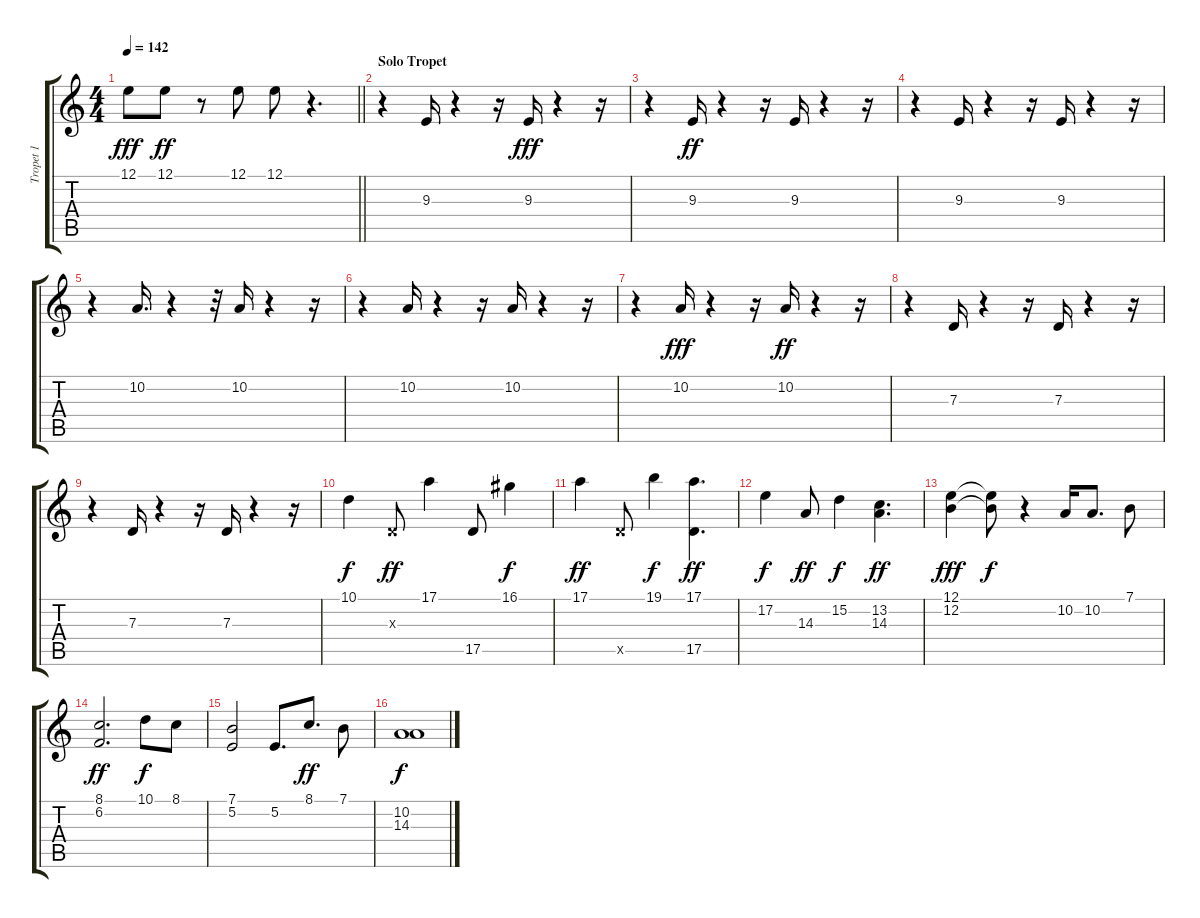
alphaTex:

\track ("Tropet 1" "Tropet 1") {instrument trumpet}
\staff {score tabs}
\tuning (E4 B3 G3 D3 A2 E2) {hide}
\ts (4 4)
\tempo 142
\clef g2
\barLineRight lightlight
\ks c
12.1.8{dy fff} 12.1.8{dy ff} r.8 12.1.8 12.1.8 r.4{d} |
\section ("" "Solo Tropet")
r.4 9.3.16 r.4 r.16 9.3.16{dy fff} r.4 r.16 |
r.4 9.3.16{dy ff} r.4 r.16 9.3.16 r.4 r.16 |
r.4 9.3.16 r.4 r.16 9.3.16 r.4 r.16 |
r.4 10.2.16{d} r.4 r.32 10.2.16 r.4 r.16 |
r.4 10.2.16 r.4 r.16 10.2.16 r.4 r.16 |
r.4 10.2.16{dy fff} r.4 r.16 10.2.16{dy ff} r.4 r.16 |
r.4 7.3.16 r.4 r.16 7.3.16 r.4 r.16 |
r.4 7.3.16 r.4 r.16 7.3.16 r.4 r.16 |
10.1.4{dy f} 7.3{x}.8{dy ff} 17.1.4 17.5.8 16.1.4{dy f} |
17.1.4{dy ff} 17.5{x}.8 19.1.4{dy f} (17.1 17.5).4{d dy ff} |
17.2.4{dy f} 14.3.8{dy ff} 15.2.4{dy f} (13.2 14.3).4{d dy ff} |
(12.1 12.2).4{dy fff} (12.1{t} 12.2{t}).8{dy f} r.4 10.2.16 10.2.8{d} 7.1.8 |
(8.1 6.2).2{d dy ff} 10.1.8{dy f} 8.1.8 |
(7.1 5.2).2 5.2.8{d} 8.1.8{d dy ff} 7.1.8 |
(10.2 14.3).1{dy f}
